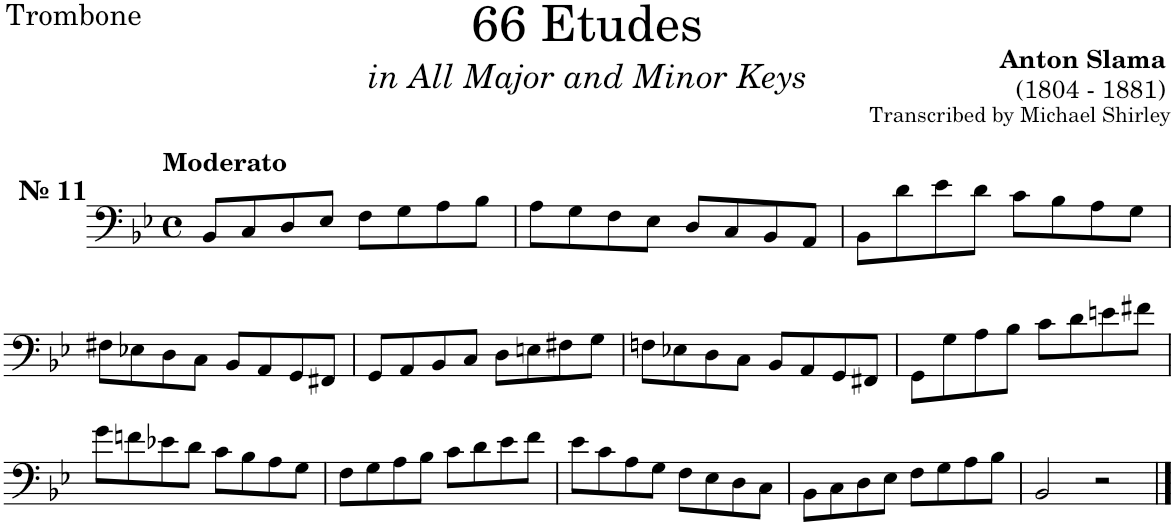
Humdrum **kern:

**kern
*part1
*staff1
*I"Trombone
*I'Tbn.
*clefF4
*k[b-e-]
*M4/4
*met(c)
=1
!LO:TX:a:B:t=№ 11
!LO:TX:a:B:t=Moderato
8BB-/L
8C/
8D/
8E-/J
8F\L
8G\
8A\
8B-\J
=2
8A\L
8G\
8F\
8E-\J
8D/L
8C/
8BB-/
8AA/J
=3
8BB-\L
8d\
8e-\
8d\J
8c\L
8B-\
8A\
8G\J
!!LO:LB:g=z
=4
8F#X\L
8E-X\
8D\
8C\J
8BB-/L
8AA/
8GG/
8FF#X/J
=5
8GG/L
8AA/
8BB-/
8C/J
8D\L
8En\
8F#X\
8G\J
=6
8Fn\L
8E-X\
8D\
8C\J
8BB-/L
8AA/
8GG/
8FF#X/J
=7
8GG\L
8G\
8A\
8B-\J
8c\L
8d\
8en\
8f#X\J
!!LO:LB:g=z
=8
8g\L
8fn\
8e-X\
8d\J
8c\L
8B-\
8A\
8G\J
=9
8F\L
8G\
8A\
8B-\J
8c\L
8d\
8e-\
8f\J
=10
8e-\L
8c\
8A\
8G\J
8F\L
8E-\
8D\
8C\J
=11
8BB-\L
8C\
8D\
8E-\J
8F\L
8G\
8A\
8B-\J
=12
2BB-/
2r
==
*-
